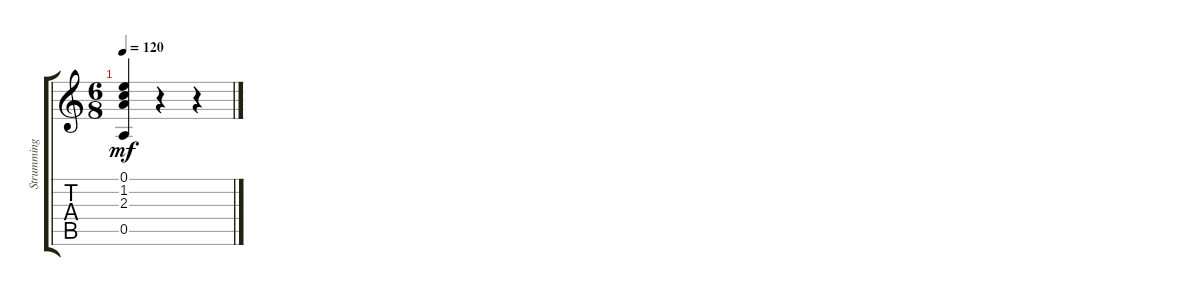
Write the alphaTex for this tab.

\track ("Strumming" "Strumming") {instrument acousticguitarnylon}
\staff {score tabs}
\tuning (E4 B3 G3 D3 A2 E2) {hide}
\ts (6 8)
\tempo 120
\clef g2
\ks c
(0.1 1.2 2.3 0.5).4{dy mf} r.4 r.4
